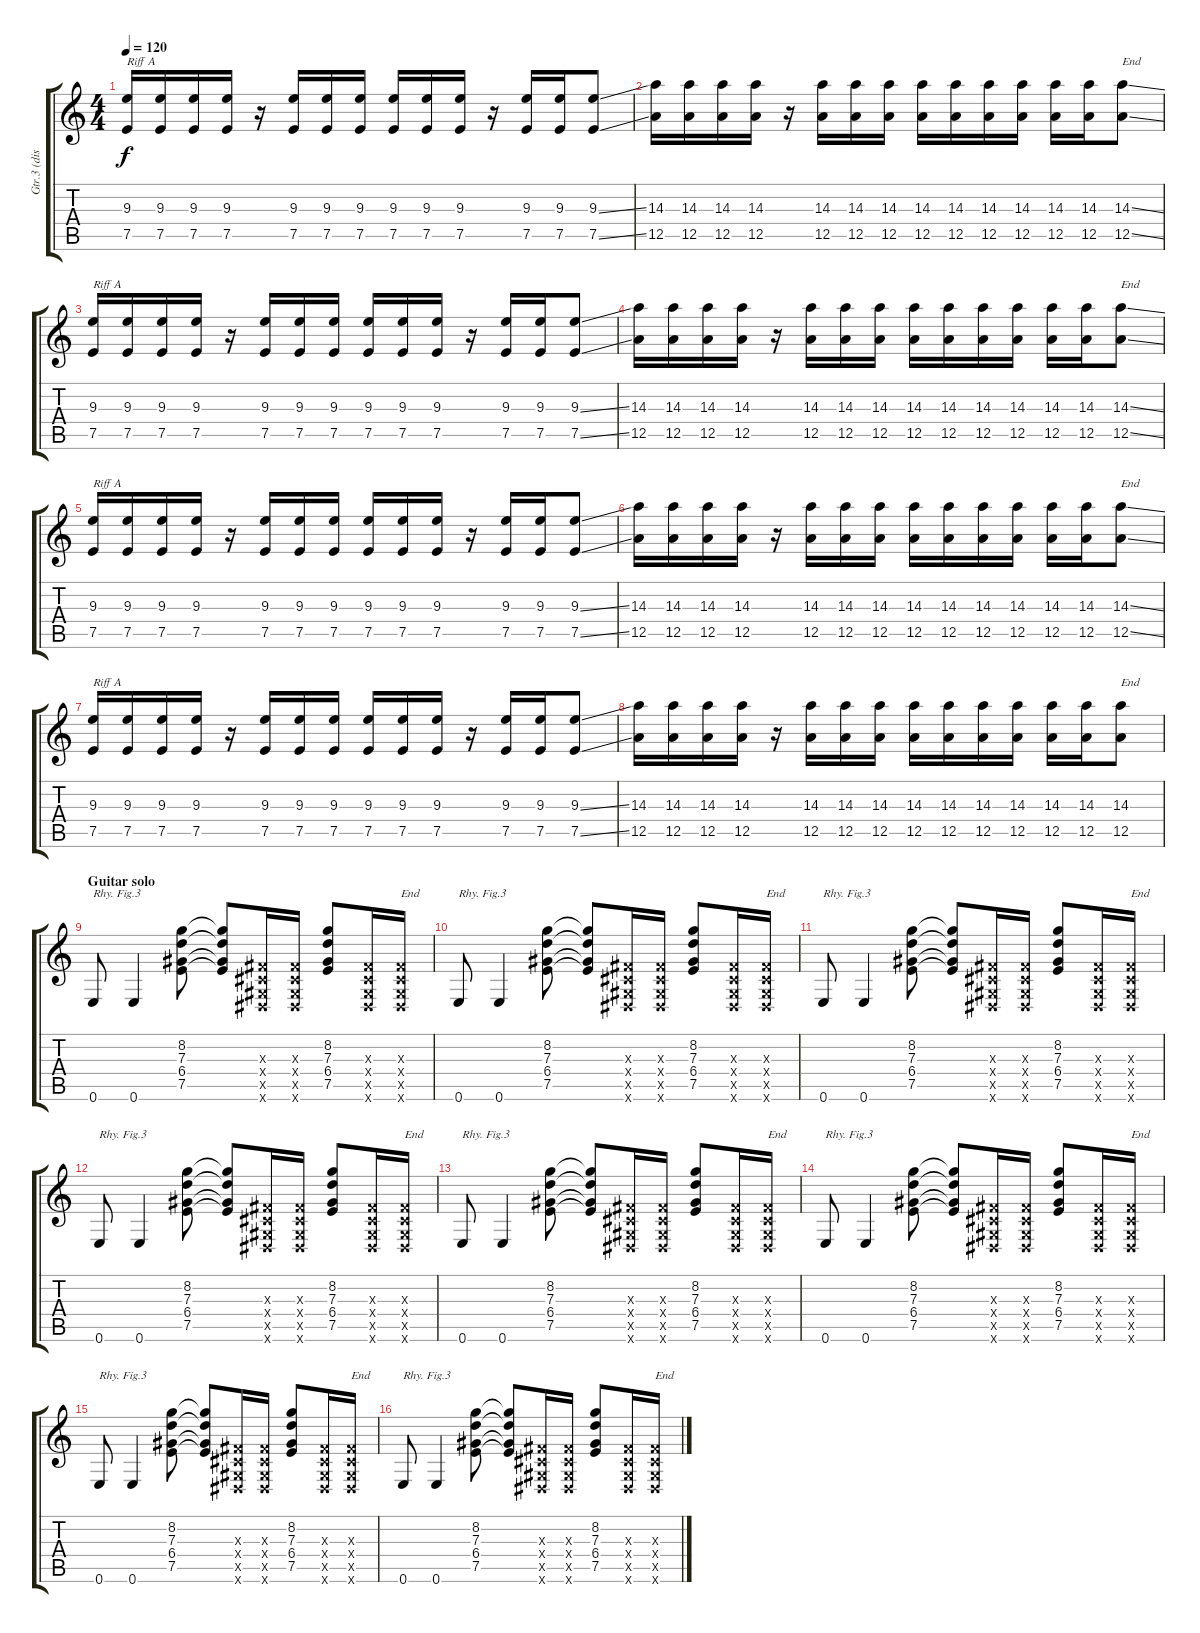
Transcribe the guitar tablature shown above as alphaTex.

\track ("Gtr.3 (dist.)" "Gtr.3 (dis") {instrument overdrivenguitar}
\staff {score tabs}
\tuning (E4 B3 G3 D3 A2 E2) {hide}
\ts (4 4)
\tempo 120
\clef g2
\ks c
(9.3 7.5).16{txt "Riff A" dy f} (9.3 7.5).16 (9.3 7.5).16 (9.3 7.5).16 r.16 (9.3 7.5).16 (9.3 7.5).16 (9.3 7.5).16 (9.3 7.5).16 (9.3 7.5).16 (9.3 7.5).16 r.16 (9.3 7.5).16 (9.3 7.5).16 (9.3{ss} 7.5{ss}).8 |
(14.3 12.5).16 (14.3 12.5).16 (14.3 12.5).16 (14.3 12.5).16 r.16 (14.3 12.5).16 (14.3 12.5).16 (14.3 12.5).16 (14.3 12.5).16 (14.3 12.5).16 (14.3 12.5).16 (14.3 12.5).16 (14.3 12.5).16 (14.3 12.5).16 (14.3{ss} 12.5{ss}).8{txt "End"} |
(9.3 7.5).16{txt "Riff A"} (9.3 7.5).16 (9.3 7.5).16 (9.3 7.5).16 r.16 (9.3 7.5).16 (9.3 7.5).16 (9.3 7.5).16 (9.3 7.5).16 (9.3 7.5).16 (9.3 7.5).16 r.16 (9.3 7.5).16 (9.3 7.5).16 (9.3{ss} 7.5{ss}).8 |
(14.3 12.5).16 (14.3 12.5).16 (14.3 12.5).16 (14.3 12.5).16 r.16 (14.3 12.5).16 (14.3 12.5).16 (14.3 12.5).16 (14.3 12.5).16 (14.3 12.5).16 (14.3 12.5).16 (14.3 12.5).16 (14.3 12.5).16 (14.3 12.5).16 (14.3{ss} 12.5{ss}).8{txt "End"} |
(9.3 7.5).16{txt "Riff A"} (9.3 7.5).16 (9.3 7.5).16 (9.3 7.5).16 r.16 (9.3 7.5).16 (9.3 7.5).16 (9.3 7.5).16 (9.3 7.5).16 (9.3 7.5).16 (9.3 7.5).16 r.16 (9.3 7.5).16 (9.3 7.5).16 (9.3{ss} 7.5{ss}).8 |
(14.3 12.5).16 (14.3 12.5).16 (14.3 12.5).16 (14.3 12.5).16 r.16 (14.3 12.5).16 (14.3 12.5).16 (14.3 12.5).16 (14.3 12.5).16 (14.3 12.5).16 (14.3 12.5).16 (14.3 12.5).16 (14.3 12.5).16 (14.3 12.5).16 (14.3{ss} 12.5{ss}).8{txt "End"} |
(9.3 7.5).16{txt "Riff A"} (9.3 7.5).16 (9.3 7.5).16 (9.3 7.5).16 r.16 (9.3 7.5).16 (9.3 7.5).16 (9.3 7.5).16 (9.3 7.5).16 (9.3 7.5).16 (9.3 7.5).16 r.16 (9.3 7.5).16 (9.3 7.5).16 (9.3{ss} 7.5{ss}).8 |
(14.3 12.5).16 (14.3 12.5).16 (14.3 12.5).16 (14.3 12.5).16 r.16 (14.3 12.5).16 (14.3 12.5).16 (14.3 12.5).16 (14.3 12.5).16 (14.3 12.5).16 (14.3 12.5).16 (14.3 12.5).16 (14.3 12.5).16 (14.3 12.5).16 (14.3 12.5).8{txt "End"} |
\section ("" "Guitar solo")
0.6.8{txt "Rhy. Fig.3"} 0.6.4 (8.2 7.3 6.4 7.5).8 (8.2{t} 7.3{t} 6.4{t} 7.5{t}).8 (-1.3{x} -1.4{x} -1.5{x} -1.6{x}).16 (-1.3{x} -1.4{x} -1.5{x} -1.6{x}).16 (8.2 7.3 6.4 7.5).8 (-1.3{x} -1.4{x} -1.5{x} -1.6{x}).16 (-1.3{x} -1.4{x} -1.5{x} -1.6{x}).16{txt "End"} |
0.6.8{txt "Rhy. Fig.3"} 0.6.4 (8.2 7.3 6.4 7.5).8 (8.2{t} 7.3{t} 6.4{t} 7.5{t}).8 (-1.3{x} -1.4{x} -1.5{x} -1.6{x}).16 (-1.3{x} -1.4{x} -1.5{x} -1.6{x}).16 (8.2 7.3 6.4 7.5).8 (-1.3{x} -1.4{x} -1.5{x} -1.6{x}).16 (-1.3{x} -1.4{x} -1.5{x} -1.6{x}).16{txt "End"} |
0.6.8{txt "Rhy. Fig.3"} 0.6.4 (8.2 7.3 6.4 7.5).8 (8.2{t} 7.3{t} 6.4{t} 7.5{t}).8 (-1.3{x} -1.4{x} -1.5{x} -1.6{x}).16 (-1.3{x} -1.4{x} -1.5{x} -1.6{x}).16 (8.2 7.3 6.4 7.5).8 (-1.3{x} -1.4{x} -1.5{x} -1.6{x}).16 (-1.3{x} -1.4{x} -1.5{x} -1.6{x}).16{txt "End"} |
0.6.8{txt "Rhy. Fig.3"} 0.6.4 (8.2 7.3 6.4 7.5).8 (8.2{t} 7.3{t} 6.4{t} 7.5{t}).8 (-1.3{x} -1.4{x} -1.5{x} -1.6{x}).16 (-1.3{x} -1.4{x} -1.5{x} -1.6{x}).16 (8.2 7.3 6.4 7.5).8 (-1.3{x} -1.4{x} -1.5{x} -1.6{x}).16 (-1.3{x} -1.4{x} -1.5{x} -1.6{x}).16{txt "End"} |
0.6.8{txt "Rhy. Fig.3"} 0.6.4 (8.2 7.3 6.4 7.5).8 (8.2{t} 7.3{t} 6.4{t} 7.5{t}).8 (-1.3{x} -1.4{x} -1.5{x} -1.6{x}).16 (-1.3{x} -1.4{x} -1.5{x} -1.6{x}).16 (8.2 7.3 6.4 7.5).8 (-1.3{x} -1.4{x} -1.5{x} -1.6{x}).16 (-1.3{x} -1.4{x} -1.5{x} -1.6{x}).16{txt "End"} |
0.6.8{txt "Rhy. Fig.3"} 0.6.4 (8.2 7.3 6.4 7.5).8 (8.2{t} 7.3{t} 6.4{t} 7.5{t}).8 (-1.3{x} -1.4{x} -1.5{x} -1.6{x}).16 (-1.3{x} -1.4{x} -1.5{x} -1.6{x}).16 (8.2 7.3 6.4 7.5).8 (-1.3{x} -1.4{x} -1.5{x} -1.6{x}).16 (-1.3{x} -1.4{x} -1.5{x} -1.6{x}).16{txt "End"} |
0.6.8{txt "Rhy. Fig.3"} 0.6.4 (8.2 7.3 6.4 7.5).8 (8.2{t} 7.3{t} 6.4{t} 7.5{t}).8 (-1.3{x} -1.4{x} -1.5{x} -1.6{x}).16 (-1.3{x} -1.4{x} -1.5{x} -1.6{x}).16 (8.2 7.3 6.4 7.5).8 (-1.3{x} -1.4{x} -1.5{x} -1.6{x}).16 (-1.3{x} -1.4{x} -1.5{x} -1.6{x}).16{txt "End"} |
0.6.8{txt "Rhy. Fig.3"} 0.6.4 (8.2 7.3 6.4 7.5).8 (8.2{t} 7.3{t} 6.4{t} 7.5{t}).8 (-1.3{x} -1.4{x} -1.5{x} -1.6{x}).16 (-1.3{x} -1.4{x} -1.5{x} -1.6{x}).16 (8.2 7.3 6.4 7.5).8 (-1.3{x} -1.4{x} -1.5{x} -1.6{x}).16 (-1.3{x} -1.4{x} -1.5{x} -1.6{x}).16{txt "End"}
